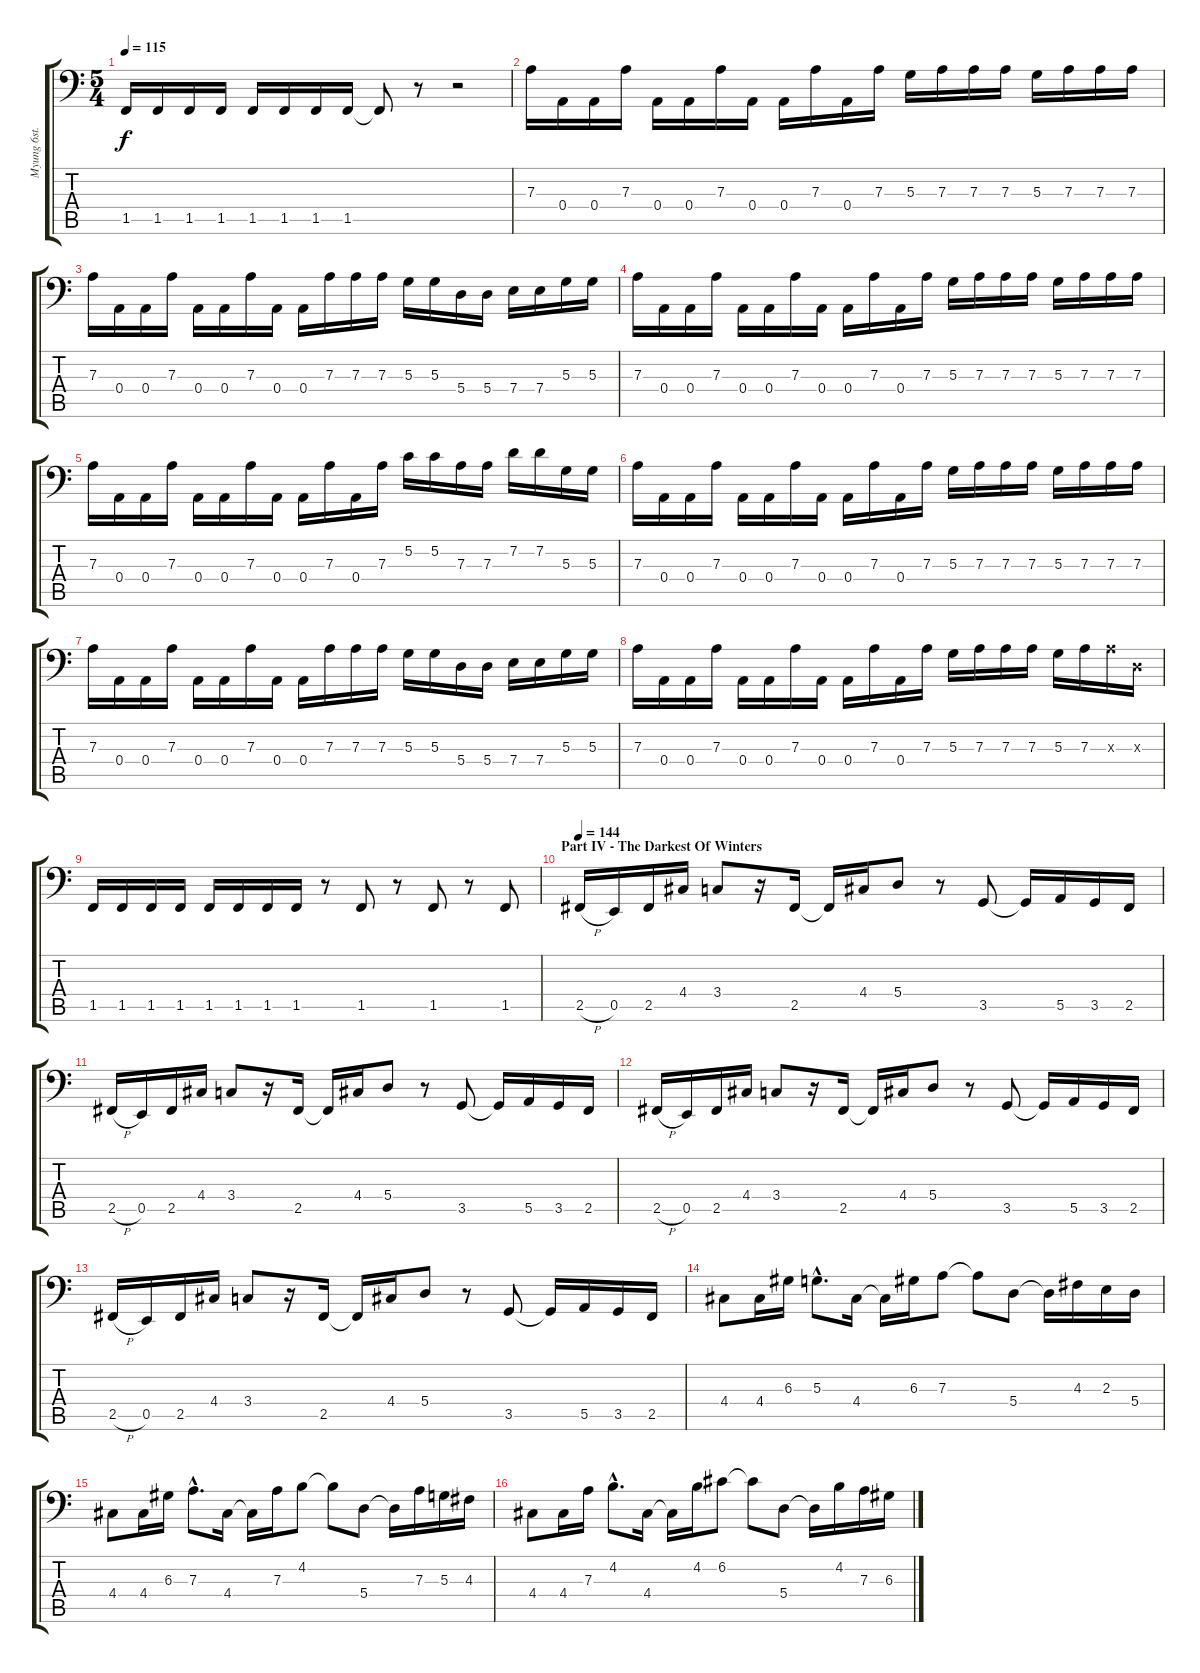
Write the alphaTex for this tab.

\track ("Myung 6st." "Myung 6st.") {instrument electricbasspick}
\staff {score tabs}
\tuning (C3 G2 D2 A1 E1 B0) {hide}
\ts (5 4)
\tempo 115
\clef f4
\ks c
1.5.16{dy f} 1.5.16 1.5.16 1.5.16 1.5.16 1.5.16 1.5.16 1.5.16 1.5{t}.8 r.8 r.2 |
7.3.16 0.4.16 0.4.16 7.3.16 0.4.16 0.4.16 7.3.16 0.4.16 0.4.16 7.3.16 0.4.16 7.3.16 5.3.16 7.3.16 7.3.16 7.3.16 5.3.16 7.3.16 7.3.16 7.3.16 |
7.3.16 0.4.16 0.4.16 7.3.16 0.4.16 0.4.16 7.3.16 0.4.16 0.4.16 7.3.16 7.3.16 7.3.16 5.3.16 5.3.16 5.4.16 5.4.16 7.4.16 7.4.16 5.3.16 5.3.16 |
7.3.16 0.4.16 0.4.16 7.3.16 0.4.16 0.4.16 7.3.16 0.4.16 0.4.16 7.3.16 0.4.16 7.3.16 5.3.16 7.3.16 7.3.16 7.3.16 5.3.16 7.3.16 7.3.16 7.3.16 |
7.3.16 0.4.16 0.4.16 7.3.16 0.4.16 0.4.16 7.3.16 0.4.16 0.4.16 7.3.16 0.4.16 7.3.16 5.2.16 5.2.16 7.3.16 7.3.16 7.2.16 7.2.16 5.3.16 5.3.16 |
7.3.16 0.4.16 0.4.16 7.3.16 0.4.16 0.4.16 7.3.16 0.4.16 0.4.16 7.3.16 0.4.16 7.3.16 5.3.16 7.3.16 7.3.16 7.3.16 5.3.16 7.3.16 7.3.16 7.3.16 |
7.3.16 0.4.16 0.4.16 7.3.16 0.4.16 0.4.16 7.3.16 0.4.16 0.4.16 7.3.16 7.3.16 7.3.16 5.3.16 5.3.16 5.4.16 5.4.16 7.4.16 7.4.16 5.3.16 5.3.16 |
7.3.16 0.4.16 0.4.16 7.3.16 0.4.16 0.4.16 7.3.16 0.4.16 0.4.16 7.3.16 0.4.16 7.3.16 5.3.16 7.3.16 7.3.16 7.3.16 5.3.16 7.3.16 7.3{x}.16 0.3{x}.16 |
1.5.16 1.5.16 1.5.16 1.5.16 1.5.16 1.5.16 1.5.16 1.5.16 r.8 1.5.8 r.8 1.5.8 r.8 1.5.8 |
\section ("" "Part IV - The Darkest Of Winters")
\tempo 144
2.5{h}.16 0.5.16 2.5.16 4.4.16 3.4.8 r.16 2.5.16 2.5{t}.16 4.4.16 5.4.8 r.8 3.5.8 3.5{t}.16 5.5.16 3.5.16 2.5.16 |
2.5{h}.16 0.5.16 2.5.16 4.4.16 3.4.8 r.16 2.5.16 2.5{t}.16 4.4.16 5.4.8 r.8 3.5.8 3.5{t}.16 5.5.16 3.5.16 2.5.16 |
2.5{h}.16 0.5.16 2.5.16 4.4.16 3.4.8 r.16 2.5.16 2.5{t}.16 4.4.16 5.4.8 r.8 3.5.8 3.5{t}.16 5.5.16 3.5.16 2.5.16 |
2.5{h}.16 0.5.16 2.5.16 4.4.16 3.4.8 r.16 2.5.16 2.5{t}.16 4.4.16 5.4.8 r.8 3.5.8 3.5{t}.16 5.5.16 3.5.16 2.5.16 |
4.4.8 4.4.16 6.3.16 5.3{hac}.8{d} 4.4.16 4.4{t}.16 6.3.16 7.3.8 7.3{t}.8 5.4.8 5.4{t}.16 4.3.16 2.3.16 5.4.16 |
4.4.8 4.4.16 6.3.16 7.3{hac}.8{d} 4.4.16 4.4{t}.16 7.3.16 4.2.8 4.2{t}.8 5.4.8 5.4{t}.16 7.3.16 5.3.16 4.3.16 |
4.4.8 4.4.16 7.3.16 4.2{hac}.8{d} 4.4.16 4.4{t}.16 4.2.16 6.2.8 6.2{t}.8 5.4.8 5.4{t}.16 4.2.16 7.3.16 6.3.16
